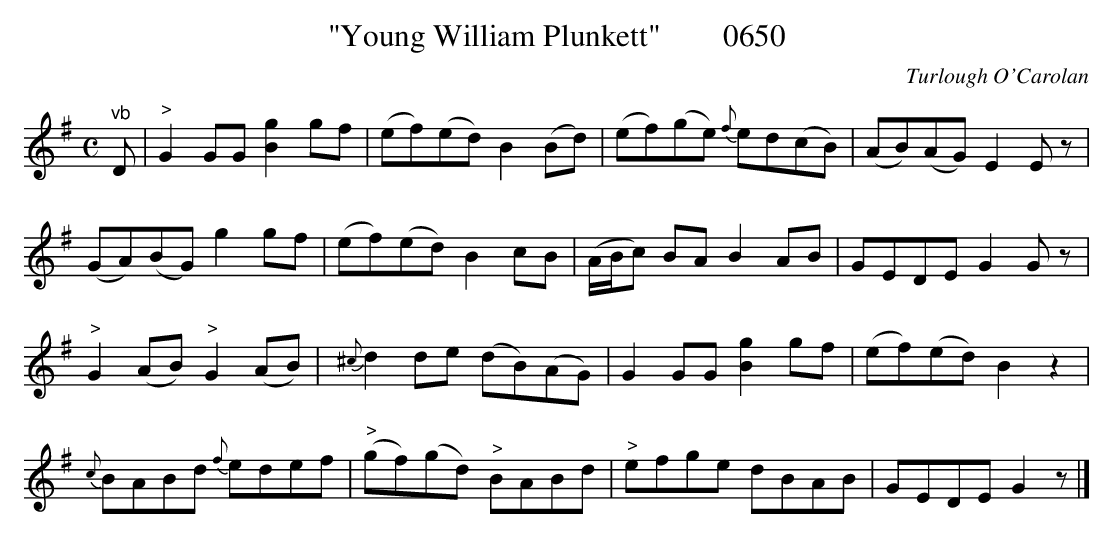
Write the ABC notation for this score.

X:1
T:"Young William Plunkett"        0650
C:Turlough O'Carolan
M:C
L:1/8
K:G
"^vb"D|"^>"G2GG[B2g2]gf|(ef)(ed) B2(Bd)|(ef)(ge) {f}ed(cB)|(AB)(AG) E2E z|
(GA)(BG) g2gf|(ef)(ed) B2cB|(A/2B/2c) BA B2AB|GEDE G2G z|
 "^>"G2(AB) "^>"G2(AB)|{^c}d2de (dB)(AG)|G2GG[B2g2]gf|(ef)(ed) B2z2|
{c}BABd {f}edef|"^>"(gf)(gd) "^>"BABd|"^>"efge dBAB|GEDE G2z|]
